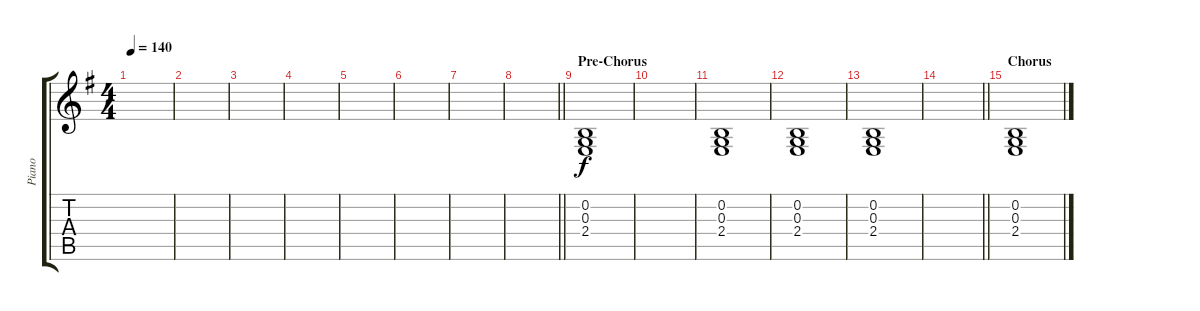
\track ("Piano" "Piano") {instrument acousticgrandpiano}
\staff {score tabs}
\tuning (E4 B3 G3 D3 A2 E2) {hide}
\ts (4 4)
\tempo 140
\clef g2
\ks g
|
|
|
|
|
|
|
\barLineRight lightlight
|
\section ("" "Pre-Chorus ")
(0.2 0.3 2.4).1 |
|
(0.2 0.3 2.4).1 |
(0.2 0.3 2.4).1 |
(0.2 0.3 2.4).1 |
\barLineRight lightlight
|
\section ("" "Chorus ")
(0.2 0.3 2.4).1
